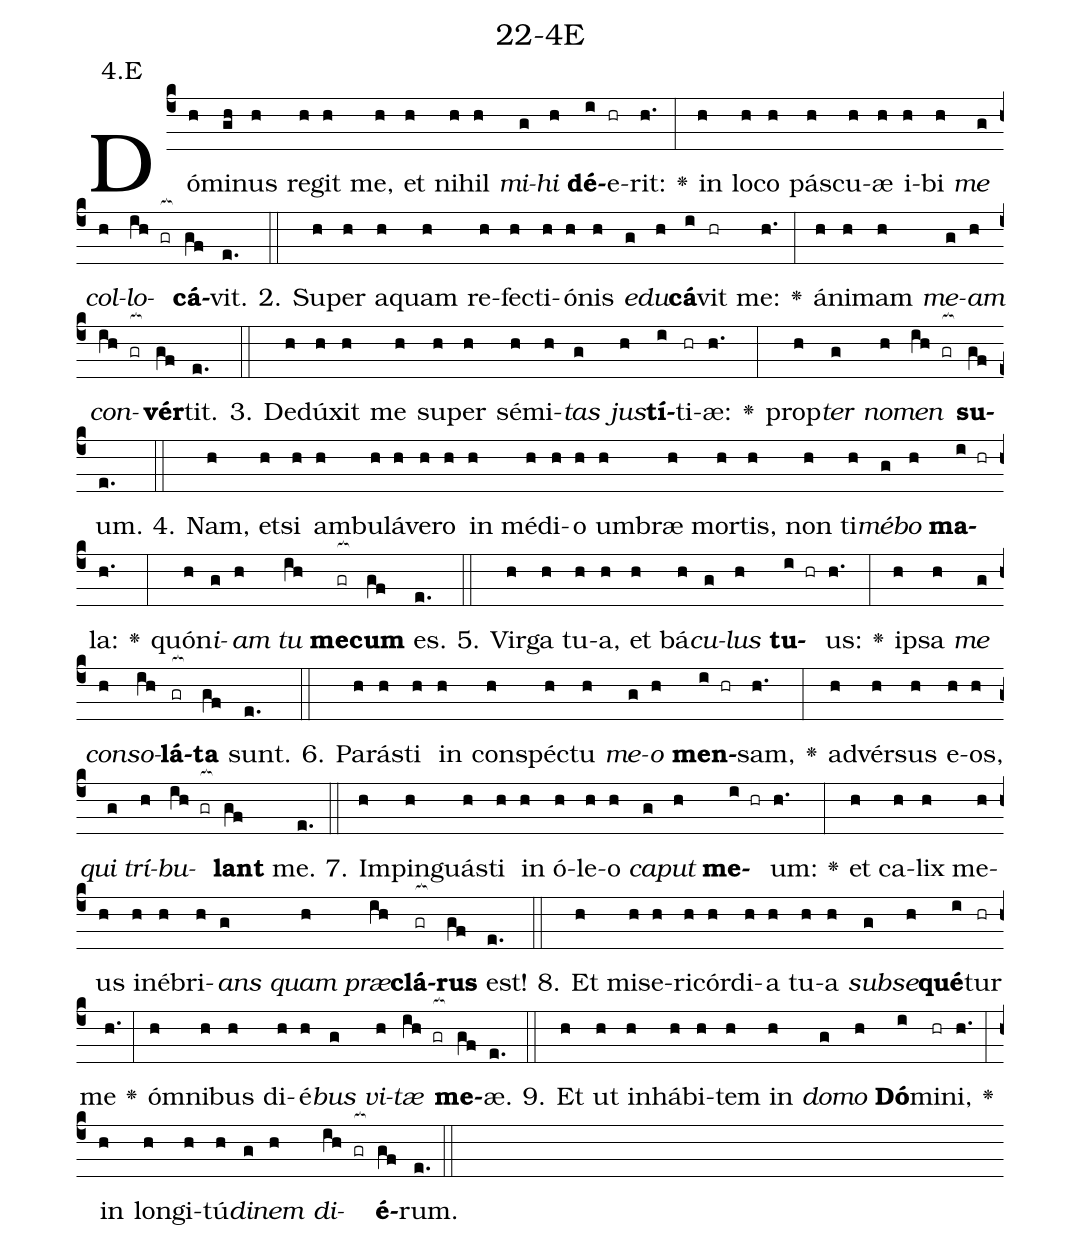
name: 22-4E;
annotation: 4.E;
%%
(c4)Dó(h)mi(gh)nus(h) re(h)git(h) me,(h) et(h) ni(h)hil(h) <i>mi</i>(g)<i>hi</i>(h) <b>dé</b>(i)e(hr)rit:(h.) <v>\greheightstar</v>(:) in(h) lo(h)co(h) pás(h)cu(h)æ(h) i(h)bi(h) <i>me</i>(g) <i>col</i>(h)<i>lo</i>(ih gr[ocb:1{])<b>cá</b>(gf[ocb:0}])vit.(e.) (::)
2. Su(h)per(h) a(h)quam(h) re(h)fec(h)ti(h)ó(h)nis(h) <i>e</i>(g)<i>du</i>(h)<b>cá</b>(i)vit(hr) me:(h.) <v>\greheightstar</v>(:) á(h)ni(h)mam(h) <i>me</i>(g)<i>am</i>(h) <i>con</i>(ih gr[ocb:1{])<b>vér</b>(gf[ocb:0}])tit.(e.) (::)
3. De(h)dú(h)xit(h) me(h) su(h)per(h) sé(h)mi(h)<i>tas</i>(g) <i>jus</i>(h)<b>tí</b>(i)ti(hr)æ:(h.) <v>\greheightstar</v>(:) prop(h)<i>ter</i>(g) <i>no</i>(h)<i>men</i>(ih gr[ocb:1{]) <b>su</b>(gf[ocb:0}])um.(e.) (::)
4. Nam,(h) et(h)si(h) am(h)bu(h)lá(h)ve(h)ro(h) in(h) mé(h)di(h)o(h) um(h)bræ(h) mor(h)tis,(h) non(h) ti(h)<i>mé</i>(g)<i>bo</i>(h) <b>ma</b>(i hr)la:(h.) <v>\greheightstar</v>(:) quón(h)<i>i</i>(g)<i>am</i>(h) <i>tu</i>(ih) <b>me</b>(gr[ocb:1{])<b>cum</b>(gf[ocb:0}]) es.(e.) (::)
5. Vir(h)ga(h) tu(h)a,(h) et(h) bá(h)<i>cu</i>(g)<i>lus</i>(h) <b>tu</b>(i hr)us:(h.) <v>\greheightstar</v>(:) ip(h)sa(h) <i>me</i>(g) <i>con</i>(h)<i>so</i>(ih)<b>lá</b>(gr[ocb:1{])<b>ta</b>(gf[ocb:0}]) sunt.(e.) (::)
6. Pa(h)rás(h)ti(h) in(h) con(h)spéc(h)tu(h) <i>me</i>(g)<i>o</i>(h) <b>men</b>(i hr)sam,(h.) <v>\greheightstar</v>(:) ad(h)vér(h)sus(h) e(h)os,(h) <i>qui</i>(g) <i>trí</i>(h)<i>bu</i>(ih gr[ocb:1{])<b>lant</b>(gf[ocb:0}]) me.(e.) (::)
7. Im(h)pin(h)guás(h)ti(h) in(h) ó(h)le(h)o(h) <i>ca</i>(g)<i>put</i>(h) <b>me</b>(i hr)um:(h.) <v>\greheightstar</v>(:) et(h) ca(h)lix(h) me(h)us(h) in(h)é(h)bri(h)<i>ans</i>(g) <i>quam</i>(h) <i>præ</i>(ih)<b>clá</b>(gr[ocb:1{])<b>rus</b>(gf[ocb:0}]) est!(e.) (::)
8. Et(h) mi(h)se(h)ri(h)cór(h)di(h)a(h) tu(h)a(h) <i>sub</i>(g)<i>se</i>(h)<b>qué</b>(i)tur(hr) me(h.) <v>\greheightstar</v>(:) óm(h)ni(h)bus(h) di(h)é(h)<i>bus</i>(g) <i>vi</i>(h)<i>tæ</i>(ih gr[ocb:1{]) <b>me</b>(gf[ocb:0}])æ.(e.) (::)
9. Et(h) ut(h) in(h)há(h)bi(h)tem(h) in(h) <i>do</i>(g)<i>mo</i>(h) <b>Dó</b>(i)mi(hr)ni,(h.) <v>\greheightstar</v>(:) in(h) lon(h)gi(h)tú(h)<i>di</i>(g)<i>nem</i>(h) <i>di</i>(ih gr[ocb:1{])<b>é</b>(gf[ocb:0}])rum.(e.) (::)
